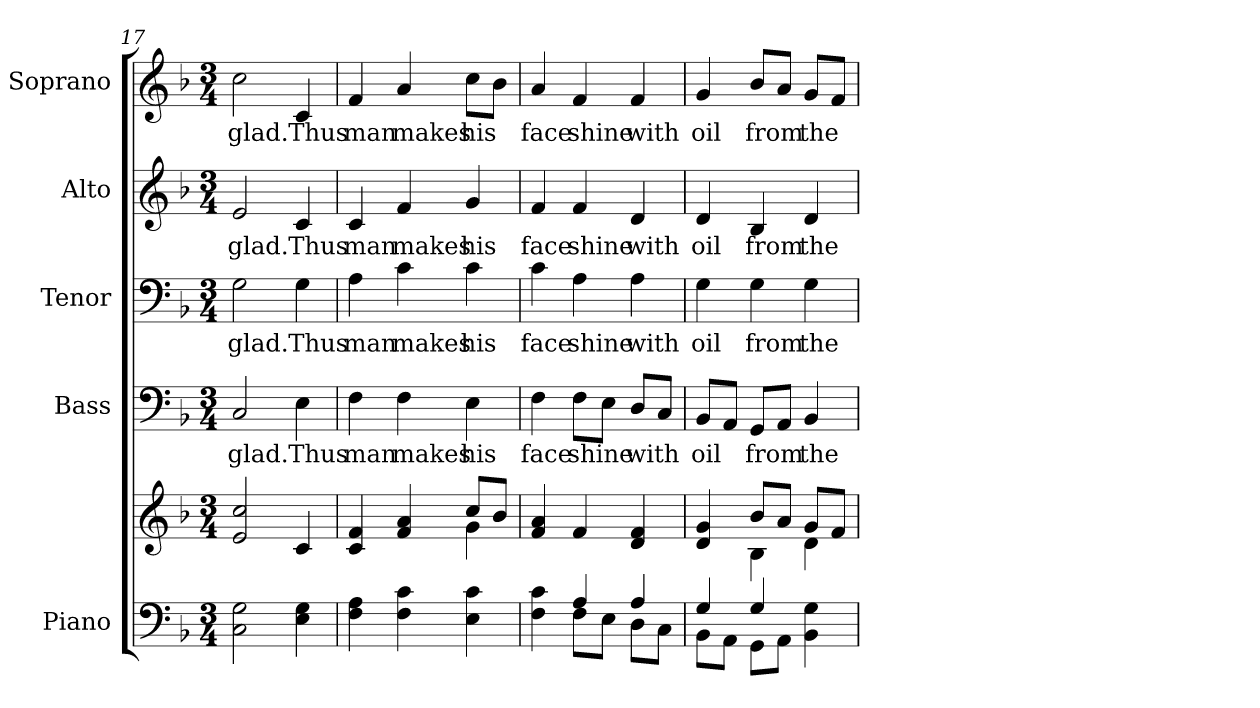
**kern	**kern	**kern	**text	**kern	**text	**kern	**text	**kern	**text
*part5	*part5	*part4	*part4	*part3	*part3	*part2	*part2	*part1	*part1
*staff6	*staff5	*staff4	*staff4	*staff3	*staff3	*staff2	*staff2	*staff1	*staff1
*I"Piano	*	*I"Bass	*	*I"Tenor	*	*I"Alto	*	*I"Soprano	*
*I'Pno.	*	*I'B.	*	*I'T.	*	*I'A.	*	*I'S.	*
*clefF4	*clefG2	*clefF4	*	*clefF4	*	*clefG2	*	*clefG2	*
*k[b-]	*k[b-]	*k[b-]	*	*k[b-]	*	*k[b-]	*	*k[b-]	*
*F:	*F:	*F:	*	*F:	*	*F:	*	*F:	*
*M3/4	*M3/4	*M3/4	*	*M3/4	*	*M3/4	*	*M3/4	*
=17	=17	=17	=17	=17	=17	=17	=17	=17	=17
!	!	!	!LO:LY:b:color=#000000	!	!	!	!	!	!
!	!	!	!	!	!LO:LY:b:color=#000000	!	!	!	!
!	!	!	!	!	!	!	!LO:LY:b:color=#000000	!	!
!	!	!	!	!	!	!	!	!	!LO:LY:b:color=#000000
2Ci\ 2Gi	2ei/ 2cci	2Ci/	glad.	2Gi\	glad.	2ei/	glad.	2cci\	glad.
!	!	!	!LO:LY:b:color=#000000	!	!	!	!	!	!
!	!	!	!	!	!LO:LY:b:color=#000000	!	!	!	!
!	!	!	!	!	!	!	!LO:LY:b:color=#000000	!	!
!	!	!	!	!	!	!	!	!	!LO:LY:b:color=#000000
4Ei\ 4Gi	4ci/	4Ei\	Thus	4Gi\	Thus	4ci/	Thus	4ci/	Thus
!!LO:PB:g=z
=18	=18	=18	=18	=18	=18	=18	=18	=18	=18
*	*^	*	*	*	*	*	*	*	*
!	!	!	!	!LO:LY:b:color=#000000	!	!	!	!	!	!
!	!	!	!	!	!	!LO:LY:b:color=#000000	!	!	!	!
!	!	!	!	!	!	!	!	!LO:LY:b:color=#000000	!	!
!	!	!	!	!	!	!	!	!	!	!LO:LY:b:color=#000000
4Fi\ 4Ai	4ci/ 4fi	2ryy	4Fi\	man	4Ai\	man	4ci/	man	4fi/	man
!	!	!	!	!LO:LY:b:color=#000000	!	!	!	!	!	!
!	!	!	!	!	!	!LO:LY:b:color=#000000	!	!	!	!
!	!	!	!	!	!	!	!	!LO:LY:b:color=#000000	!	!
!	!	!	!	!	!	!	!	!	!	!LO:LY:b:color=#000000
4Fi\ 4ci	4fi/ 4ai	.	4Fi\	makes	4ci\	makes	4fi/	makes	4ai/	makes
!	!	!	!	!LO:LY:b:color=#000000	!	!	!	!	!	!
!	!	!	!	!	!	!LO:LY:b:color=#000000	!	!	!	!
!	!	!	!	!	!	!	!	!LO:LY:b:color=#000000	!	!
!	!	!	!	!	!	!	!	!	!	!LO:LY:b:color=#000000
4Ei\ 4ci	8cci/L	4gi\	4Ei\	his	4ci\	his	4gi/	his	8cci\L	his
.	8b-i/J	.	.	.	.	.	.	.	8b-i\J	.
*	*v	*v	*	*	*	*	*	*	*	*
=19	=19	=19	=19	=19	=19	=19	=19	=19	=19
*^	*	*	*	*	*	*	*	*	*
!	!	!	!	!LO:LY:b:color=#000000	!	!	!	!	!	!
!	!	!	!	!	!	!LO:LY:b:color=#000000	!	!	!	!
!	!	!	!	!	!	!	!	!LO:LY:b:color=#000000	!	!
!	!	!	!	!	!	!	!	!	!	!LO:LY:b:color=#000000
4Fi\ 4ci	4ryy	4fi/ 4ai	4Fi\	face	4ci\	face	4fi/	face	4ai/	face
!	!	!	!	!LO:LY:b:color=#000000	!	!	!	!	!	!
!	!	!	!	!	!	!LO:LY:b:color=#000000	!	!	!	!
!	!	!	!	!	!	!	!	!LO:LY:b:color=#000000	!	!
!	!	!	!	!	!	!	!	!	!	!LO:LY:b:color=#000000
4Ai/	8Fi\L	4fi/	8Fi\L	shine	4Ai\	shine	4fi/	shine	4fi/	shine
.	8Ei\J	.	8Ei\J	.	.	.	.	.	.	.
!	!	!	!	!LO:LY:b:color=#000000	!	!	!	!	!	!
!	!	!	!	!	!	!LO:LY:b:color=#000000	!	!	!	!
!	!	!	!	!	!	!	!	!LO:LY:b:color=#000000	!	!
!	!	!	!	!	!	!	!	!	!	!LO:LY:b:color=#000000
4Ai/	8Di\L	4di/ 4fi	8Di/L	with	4Ai\	with	4di/	with	4fi/	with
.	8Ci\J	.	8Ci/J	.	.	.	.	.	.	.
=20	=20	=20	=20	=20	=20	=20	=20	=20	=20	=20
*	*	*^	*	*	*	*	*	*	*	*
!	!	!	!	!	!LO:LY:b:color=#000000	!	!	!	!	!	!
!	!	!	!	!	!	!	!LO:LY:b:color=#000000	!	!	!	!
!	!	!	!	!	!	!	!	!	!LO:LY:b:color=#000000	!	!
!	!	!	!	!	!	!	!	!	!	!	!LO:LY:b:color=#000000
4Gi/	8BB-i\L	4di/ 4gi	4ryy	8BB-i/L	oil	4Gi\	oil	4di/	oil	4gi/	oil
.	8AAi\J	.	.	8AAi/J	.	.	.	.	.	.	.
!	!	!	!	!	!LO:LY:b:color=#000000	!	!	!	!	!	!
!	!	!	!	!	!	!	!LO:LY:b:color=#000000	!	!	!	!
!	!	!	!	!	!	!	!	!	!LO:LY:b:color=#000000	!	!
!	!	!	!	!	!	!	!	!	!	!	!LO:LY:b:color=#000000
4Gi/	8GGi\L	8b-i/L	4B-i\	8GGi/L	from	4Gi\	from	4B-i/	from	8b-i/L	from
.	8AAi\J	8ai/J	.	8AAi/J	.	.	.	.	.	8ai/J	.
!	!	!	!	!	!LO:LY:b:color=#000000	!	!	!	!	!	!
!	!	!	!	!	!	!	!LO:LY:b:color=#000000	!	!	!	!
!	!	!	!	!	!	!	!	!	!LO:LY:b:color=#000000	!	!
!	!	!	!	!	!	!	!	!	!	!	!LO:LY:b:color=#000000
4BB-i\ 4Gi	4ryy	8gi/L	4di\	4BB-i/	the	4Gi\	the	4di/	the	8gi/L	the
.	.	8fi/J	.	.	.	.	.	.	.	8fi/J	.
*v	*v	*	*	*	*	*	*	*	*	*	*
*	*v	*v	*	*	*	*	*	*	*	*
=	=	=	=	=	=	=	=	=	=
*-	*-	*-	*-	*-	*-	*-	*-	*-	*-
